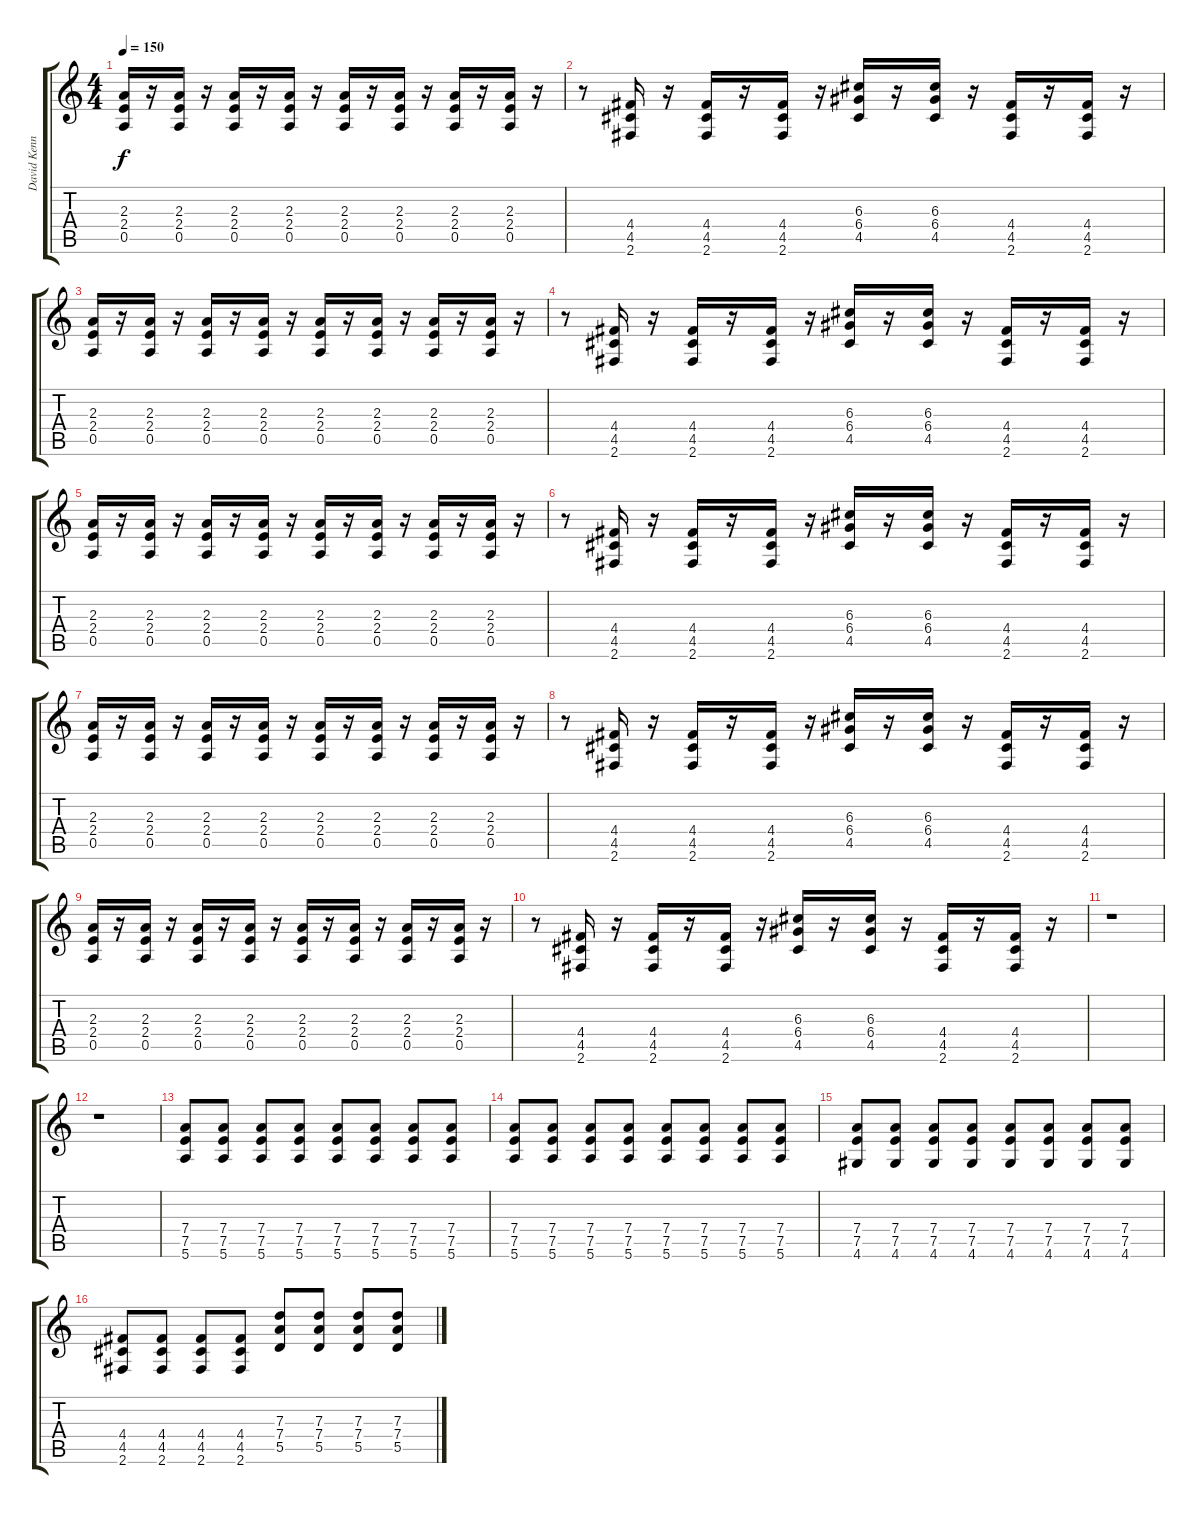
\track ("David Kennedy(guitar)" "David Kenn") {instrument distortionguitar}
\staff {score tabs}
\tuning (E4 B3 G3 D3 A2 E2) {hide}
\ts (4 4)
\tempo 150
\clef g2
\ks c
(2.3 2.4 0.5).16{dy f} r.16 (2.3 2.4 0.5).16 r.16 (2.3 2.4 0.5).16 r.16 (2.3 2.4 0.5).16 r.16 (2.3 2.4 0.5).16 r.16 (2.3 2.4 0.5).16 r.16 (2.3 2.4 0.5).16 r.16 (2.3 2.4 0.5).16 r.16 |
r.8 (4.4 4.5 2.6).16 r.16 (4.4 4.5 2.6).16 r.16 (4.4 4.5 2.6).16 r.16 (6.3 6.4 4.5).16 r.16 (6.3 6.4 4.5).16 r.16 (4.4 4.5 2.6).16 r.16 (4.4 4.5 2.6).16 r.16 |
(2.3 2.4 0.5).16 r.16 (2.3 2.4 0.5).16 r.16 (2.3 2.4 0.5).16 r.16 (2.3 2.4 0.5).16 r.16 (2.3 2.4 0.5).16 r.16 (2.3 2.4 0.5).16 r.16 (2.3 2.4 0.5).16 r.16 (2.3 2.4 0.5).16 r.16 |
r.8 (4.4 4.5 2.6).16 r.16 (4.4 4.5 2.6).16 r.16 (4.4 4.5 2.6).16 r.16 (6.3 6.4 4.5).16 r.16 (6.3 6.4 4.5).16 r.16 (4.4 4.5 2.6).16 r.16 (4.4 4.5 2.6).16 r.16 |
(2.3 2.4 0.5).16 r.16 (2.3 2.4 0.5).16 r.16 (2.3 2.4 0.5).16 r.16 (2.3 2.4 0.5).16 r.16 (2.3 2.4 0.5).16 r.16 (2.3 2.4 0.5).16 r.16 (2.3 2.4 0.5).16 r.16 (2.3 2.4 0.5).16 r.16 |
r.8 (4.4 4.5 2.6).16 r.16 (4.4 4.5 2.6).16 r.16 (4.4 4.5 2.6).16 r.16 (6.3 6.4 4.5).16 r.16 (6.3 6.4 4.5).16 r.16 (4.4 4.5 2.6).16 r.16 (4.4 4.5 2.6).16 r.16 |
(2.3 2.4 0.5).16 r.16 (2.3 2.4 0.5).16 r.16 (2.3 2.4 0.5).16 r.16 (2.3 2.4 0.5).16 r.16 (2.3 2.4 0.5).16 r.16 (2.3 2.4 0.5).16 r.16 (2.3 2.4 0.5).16 r.16 (2.3 2.4 0.5).16 r.16 |
r.8 (4.4 4.5 2.6).16 r.16 (4.4 4.5 2.6).16 r.16 (4.4 4.5 2.6).16 r.16 (6.3 6.4 4.5).16 r.16 (6.3 6.4 4.5).16 r.16 (4.4 4.5 2.6).16 r.16 (4.4 4.5 2.6).16 r.16 |
(2.3 2.4 0.5).16 r.16 (2.3 2.4 0.5).16 r.16 (2.3 2.4 0.5).16 r.16 (2.3 2.4 0.5).16 r.16 (2.3 2.4 0.5).16 r.16 (2.3 2.4 0.5).16 r.16 (2.3 2.4 0.5).16 r.16 (2.3 2.4 0.5).16 r.16 |
r.8 (4.4 4.5 2.6).16 r.16 (4.4 4.5 2.6).16 r.16 (4.4 4.5 2.6).16 r.16 (6.3 6.4 4.5).16 r.16 (6.3 6.4 4.5).16 r.16 (4.4 4.5 2.6).16 r.16 (4.4 4.5 2.6).16 r.16 |
r.1 |
r.1 |
(7.4 7.5 5.6).8 (7.4 7.5 5.6).8 (7.4 7.5 5.6).8 (7.4 7.5 5.6).8 (7.4 7.5 5.6).8 (7.4 7.5 5.6).8 (7.4 7.5 5.6).8 (7.4 7.5 5.6).8 |
(7.4 7.5 5.6).8 (7.4 7.5 5.6).8 (7.4 7.5 5.6).8 (7.4 7.5 5.6).8 (7.4 7.5 5.6).8 (7.4 7.5 5.6).8 (7.4 7.5 5.6).8 (7.4 7.5 5.6).8 |
(7.4 7.5 4.6).8 (7.4 7.5 4.6).8 (7.4 7.5 4.6).8 (7.4 7.5 4.6).8 (7.4 7.5 4.6).8 (7.4 7.5 4.6).8 (7.4 7.5 4.6).8 (7.4 7.5 4.6).8 |
(4.4 4.5 2.6).8 (4.4 4.5 2.6).8 (4.4 4.5 2.6).8 (4.4 4.5 2.6).8 (7.3 7.4 5.5).8 (7.3 7.4 5.5).8 (7.3 7.4 5.5).8 (7.3 7.4 5.5).8
